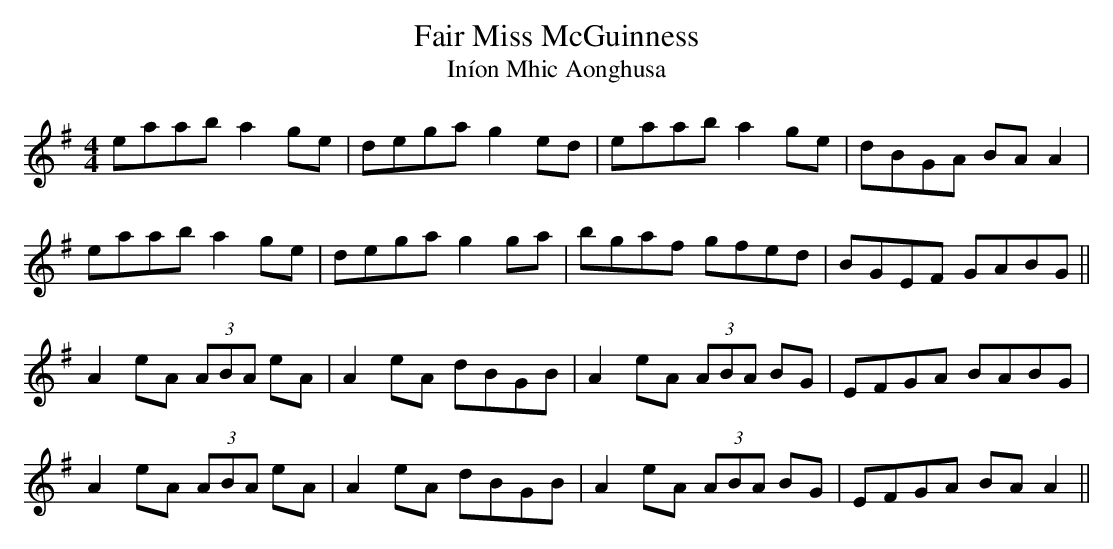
X:1
T: Fair Miss McGuinness
T: In\'ion Mhic Aonghusa
L: 1/8
M: 4/4
K: Ador
eaab a2 ge|dega g2 ed|eaab a2 ge|dBGA BA A2|
eaab a2 ge|dega g2 ga|bgaf gfed|BGEF GABG ||
A2 eA (3ABA eA|A2 eA dBGB|A2 eA (3ABA BG|EFGA BABG|
A2 eA (3ABA eA|A2 eA dBGB|A2 eA (3ABA BG|EFGA BA A2 ||
